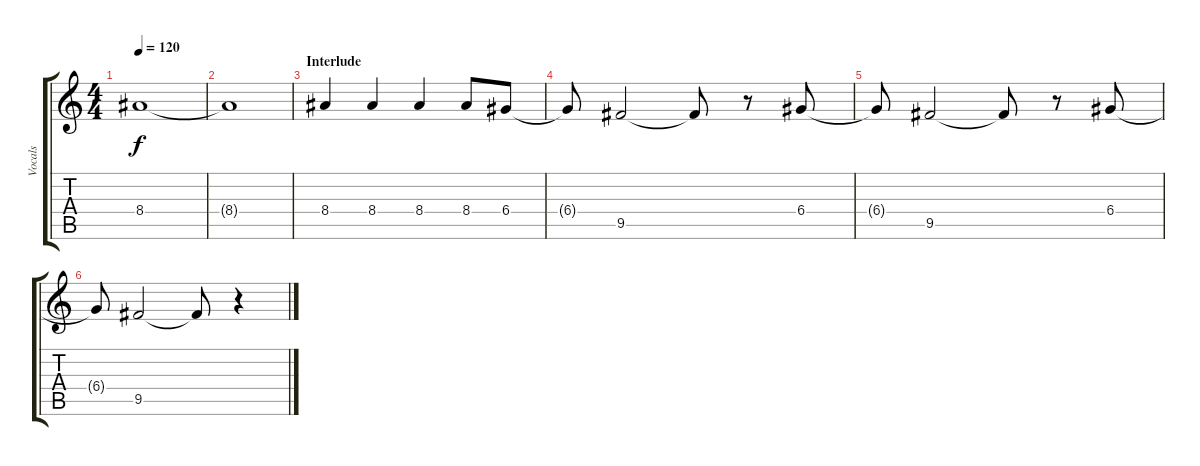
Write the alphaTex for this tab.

\track ("Vocals" "Vocals") {instrument electricguitarclean}
\staff {score tabs}
\tuning (E4 B3 G3 D3 A2 E2) {hide}
\ts (4 4)
\tempo 120
\clef g2
\ks c
8.4.1{dy f} |
8.4{t}.1 |
\section ("" "Interlude")
8.4.4 8.4.4 8.4.4 8.4.8 6.4.8 |
6.4{t}.8 9.5.2 9.5{t}.8 r.8 6.4.8 |
6.4{t}.8 9.5.2 9.5{t}.8 r.8 6.4.8 |
6.4{t}.8 9.5.2 9.5{t}.8 r.4
